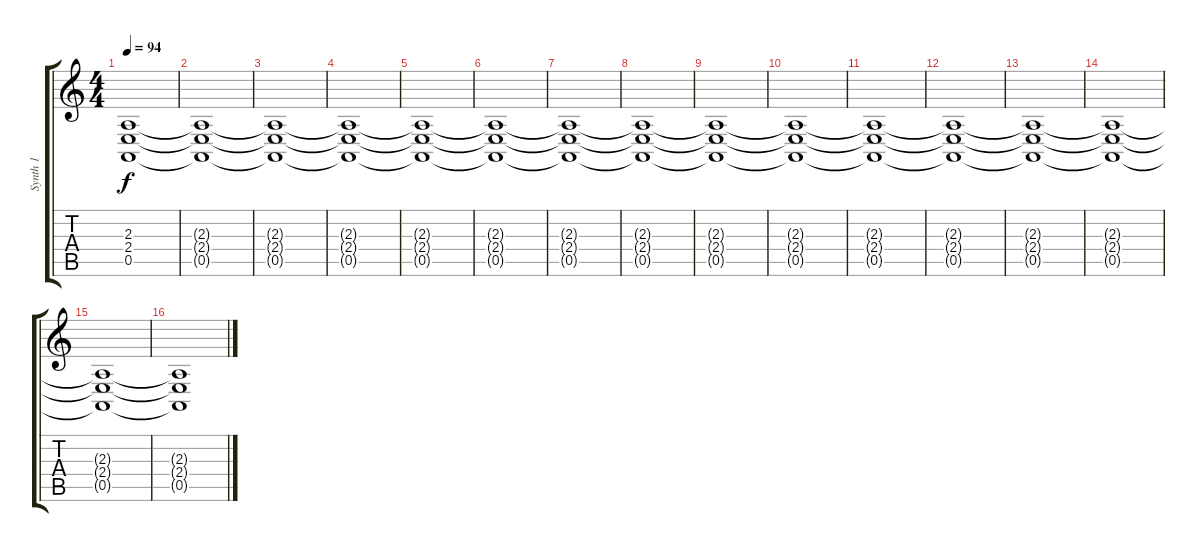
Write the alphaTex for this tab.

\track ("Synth 1" "Synth 1") {instrument synthstrings2}
\staff {score tabs}
\tuning (E4 B3 G3 D3 A2 E2) {hide}
\ts (4 4)
\tempo 94
\clef g2
\ks c
(2.3{t} 2.4{t} 0.5{t}).1{dy f} |
(2.3{t} 2.4{t} 0.5{t}).1 |
(2.3{t} 2.4{t} 0.5{t}).1 |
(2.3{t} 2.4{t} 0.5{t}).1 |
(2.3{t} 2.4{t} 0.5{t}).1 |
(2.3{t} 2.4{t} 0.5{t}).1 |
(2.3{t} 2.4{t} 0.5{t}).1 |
(2.3{t} 2.4{t} 0.5{t}).1 |
(2.3{t} 2.4{t} 0.5{t}).1 |
(2.3{t} 2.4{t} 0.5{t}).1 |
(2.3{t} 2.4{t} 0.5{t}).1 |
(2.3{t} 2.4{t} 0.5{t}).1 |
(2.3{t} 2.4{t} 0.5{t}).1 |
(2.3{t} 2.4{t} 0.5{t}).1 |
(2.3{t} 2.4{t} 0.5{t}).1 |
(2.3{t} 2.4{t} 0.5{t}).1
